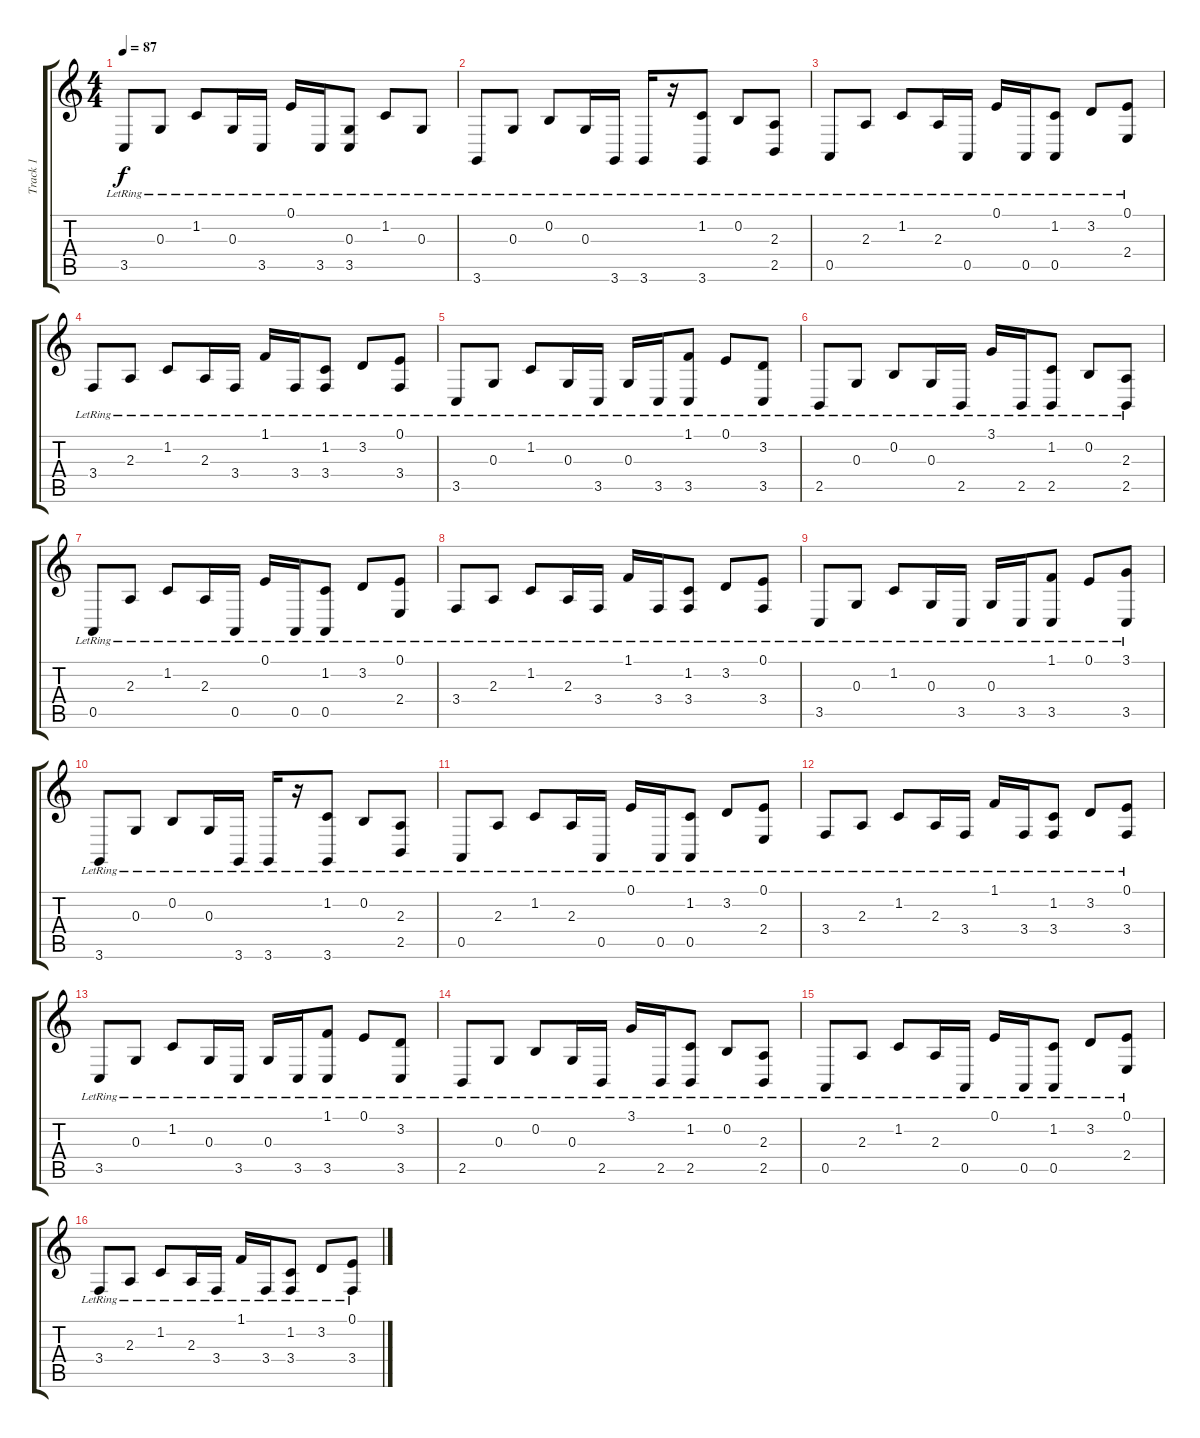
\track ("Track 1" "Track 1") {instrument acousticgrandpiano bank 127}
\staff {score tabs}
\tuning (E4 B3 G3 D3 A2 E2) {hide}
\ts (4 4)
\tempo 87
\clef g2
\ks c
3.5{lr}.8{dy f} 0.3{lr}.8 1.2{lr}.8 0.3{lr}.16 3.5{lr}.16 0.1{lr}.16 3.5{lr}.16 (0.3{lr} 3.5{lr}).8 1.2{lr}.8 0.3{lr}.8 |
3.6{lr}.8 0.3{lr}.8 0.2{lr}.8 0.3{lr}.16 3.6{lr}.16 3.6{lr}.16 r.16 (1.2{lr} 3.6{lr}).8 0.2{lr}.8 (2.3{lr} 2.5{lr}).8 |
0.5{lr}.8 2.3{lr}.8 1.2{lr}.8 2.3{lr}.16 0.5{lr}.16 0.1{lr}.16 0.5{lr}.16 (1.2{lr} 0.5{lr}).8 3.2{lr}.8 (0.1{lr} 2.4{lr}).8 |
3.4{lr}.8 2.3{lr}.8 1.2{lr}.8 2.3{lr}.16 3.4{lr}.16 1.1{lr}.16 3.4{lr}.16 (1.2{lr} 3.4{lr}).8 3.2{lr}.8 (0.1{lr} 3.4{lr}).8 |
3.5{lr}.8 0.3{lr}.8 1.2{lr}.8 0.3{lr}.16 3.5{lr}.16 0.3{lr}.16 3.5{lr}.16 (1.1{lr} 3.5{lr}).8 0.1{lr}.8 (3.2{lr} 3.5{lr}).8 |
2.5{lr}.8 0.3{lr}.8 0.2{lr}.8 0.3{lr}.16 2.5{lr}.16 3.1{lr}.16 2.5{lr}.16 (1.2{lr} 2.5{lr}).8 0.2{lr}.8 (2.3{lr} 2.5{lr}).8 |
0.5{lr}.8 2.3{lr}.8 1.2{lr}.8 2.3{lr}.16 0.5{lr}.16 0.1{lr}.16 0.5{lr}.16 (1.2{lr} 0.5{lr}).8 3.2{lr}.8 (0.1{lr} 2.4{lr}).8 |
3.4{lr}.8 2.3{lr}.8 1.2{lr}.8 2.3{lr}.16 3.4{lr}.16 1.1{lr}.16 3.4{lr}.16 (1.2{lr} 3.4{lr}).8 3.2{lr}.8 (0.1{lr} 3.4{lr}).8 |
3.5{lr}.8 0.3{lr}.8 1.2{lr}.8 0.3{lr}.16 3.5{lr}.16 0.3{lr}.16 3.5{lr}.16 (1.1{lr} 3.5{lr}).8 0.1{lr}.8 (3.1{lr} 3.5{lr}).8 |
3.6{lr}.8 0.3{lr}.8 0.2{lr}.8 0.3{lr}.16 3.6{lr}.16 3.6{lr}.16 r.16 (1.2{lr} 3.6{lr}).8 0.2{lr}.8 (2.3{lr} 2.5{lr}).8 |
0.5{lr}.8 2.3{lr}.8 1.2{lr}.8 2.3{lr}.16 0.5{lr}.16 0.1{lr}.16 0.5{lr}.16 (1.2{lr} 0.5{lr}).8 3.2{lr}.8 (0.1{lr} 2.4{lr}).8 |
3.4{lr}.8 2.3{lr}.8 1.2{lr}.8 2.3{lr}.16 3.4{lr}.16 1.1{lr}.16 3.4{lr}.16 (1.2{lr} 3.4{lr}).8 3.2{lr}.8 (0.1{lr} 3.4{lr}).8 |
3.5{lr}.8 0.3{lr}.8 1.2{lr}.8 0.3{lr}.16 3.5{lr}.16 0.3{lr}.16 3.5{lr}.16 (1.1{lr} 3.5{lr}).8 0.1{lr}.8 (3.2{lr} 3.5{lr}).8 |
2.5{lr}.8 0.3{lr}.8 0.2{lr}.8 0.3{lr}.16 2.5{lr}.16 3.1{lr}.16 2.5{lr}.16 (1.2{lr} 2.5{lr}).8 0.2{lr}.8 (2.3{lr} 2.5{lr}).8 |
0.5{lr}.8 2.3{lr}.8 1.2{lr}.8 2.3{lr}.16 0.5{lr}.16 0.1{lr}.16 0.5{lr}.16 (1.2{lr} 0.5{lr}).8 3.2{lr}.8 (0.1{lr} 2.4{lr}).8 |
3.4{lr}.8 2.3{lr}.8 1.2{lr}.8 2.3{lr}.16 3.4{lr}.16 1.1{lr}.16 3.4{lr}.16 (1.2{lr} 3.4{lr}).8 3.2{lr}.8 (0.1{lr} 3.4{lr}).8
